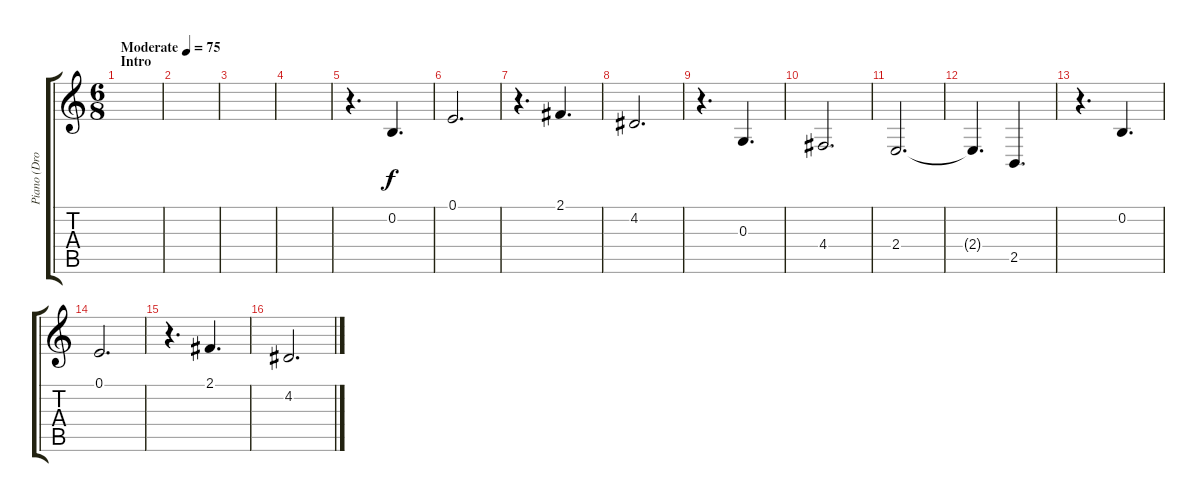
\track ("Piano (Droite)" "Piano (Dro") {instrument pad2warm}
\staff {score tabs}
\tuning (E4 B3 G3 D3 A2 E2) {hide}
\ts (6 8)
\section ("" "Intro")
\tempo (75 "Moderate")
\clef g2
\ks c
|
|
|
|
r.4{d} 0.2.4{d} |
0.1.2{d} |
r.4{d} 2.1.4{d} |
4.2.2{d} |
r.4{d} 0.3.4{d} |
4.4.2{d} |
2.4.2{d} |
2.4{t}.4{d} 2.5.4{d} |
r.4{d} 0.2.4{d} |
0.1.2{d} |
r.4{d} 2.1.4{d} |
4.2.2{d}
